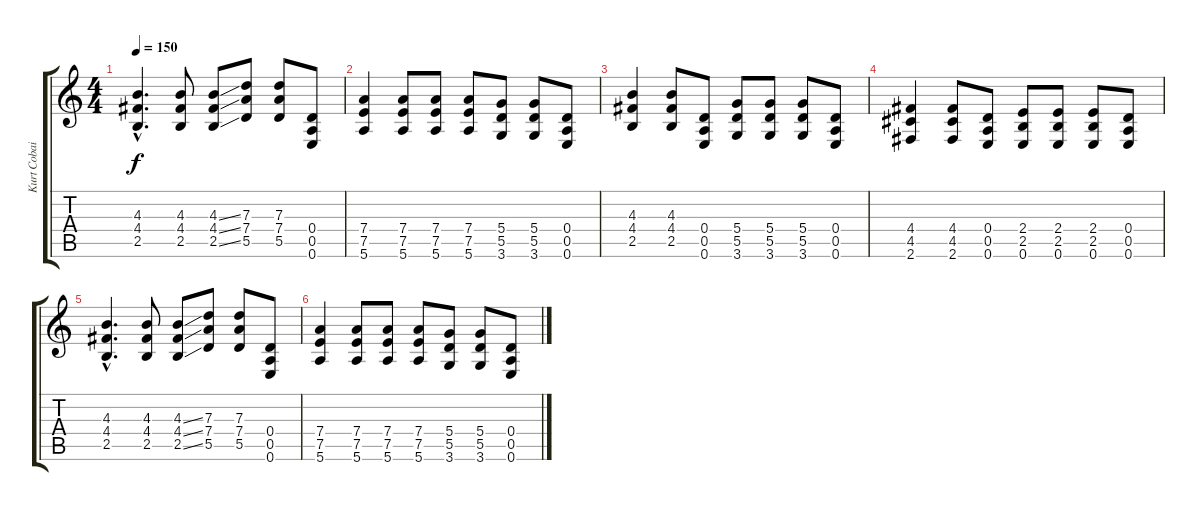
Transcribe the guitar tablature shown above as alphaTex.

\track ("Kurt Cobain (clean)" "Kurt Cobai") {instrument electricguitarclean}
\staff {score tabs}
\tuning (E4 B3 G3 D3 A2 E2) {hide}
\ts (4 4)
\tempo 150
\clef g2
\ks c
(4.3{hac} 4.4{hac} 2.5{hac}).4{d dy f} (4.3 4.4 2.5).8 (4.3{ss} 4.4{ss} 2.5{ss}).8 (7.3 7.4 5.5).8 (7.3 7.4 5.5).8 (0.4 0.5 0.6).8 |
(7.4 7.5 5.6).4 (7.4 7.5 5.6).8 (7.4 7.5 5.6).8 (7.4 7.5 5.6).8 (5.4 5.5 3.6).8 (5.4 5.5 3.6).8 (0.4 0.5 0.6).8 |
(4.3 4.4 2.5).4 (4.3 4.4 2.5).8 (0.4 0.5 0.6).8 (5.4 5.5 3.6).8 (5.4 5.5 3.6).8 (5.4 5.5 3.6).8 (0.4 0.5 0.6).8 |
(4.4 4.5 2.6).4 (4.4 4.5 2.6).8 (0.4 0.5 0.6).8 (2.4 2.5 0.6).8 (2.4 2.5 0.6).8 (2.4 2.5 0.6).8 (0.4 0.5 0.6).8 |
(4.3{hac} 4.4{hac} 2.5{hac}).4{d} (4.3 4.4 2.5).8 (4.3{ss} 4.4{ss} 2.5{ss}).8 (7.3 7.4 5.5).8 (7.3 7.4 5.5).8 (0.4 0.5 0.6).8 |
(7.4 7.5 5.6).4 (7.4 7.5 5.6).8 (7.4 7.5 5.6).8 (7.4 7.5 5.6).8 (5.4 5.5 3.6).8 (5.4 5.5 3.6).8 (0.4 0.5 0.6).8
